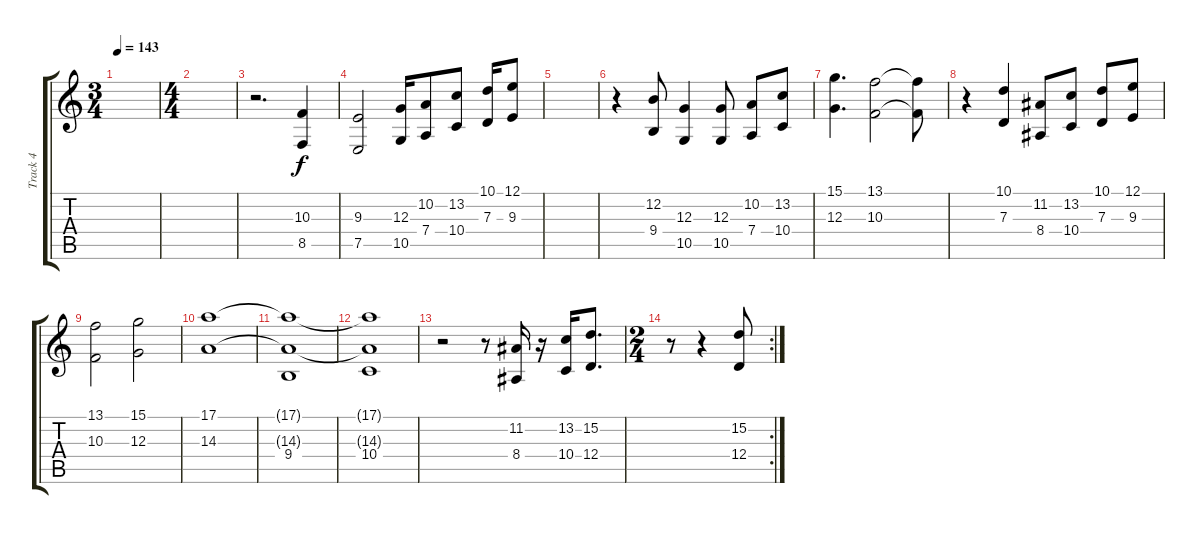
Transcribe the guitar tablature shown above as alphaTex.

\track ("Track 4" "Track 4") {instrument brasssection}
\staff {score tabs}
\tuning (E4 B3 G3 D3 A2 E2) {hide}
\ts (3 4)
\tempo 143
\clef g2
\ks c
|
\ts (4 4)
|
r.2{d} (10.3 8.5).4 |
(9.3 7.5).2 (12.3 10.5).16 (10.2 7.4).8 (13.2 10.4).8 (10.1 7.3).16 (12.1 9.3).8 |
|
r.4 (12.2 9.4).8 (12.3 10.5).4 (12.3 10.5).8 (10.2 7.4).8 (13.2 10.4).8 |
(15.1 12.3).4{d} (13.1 10.3).2 (13.1{t} 10.3{t}).8 |
r.4 (10.1 7.3).4 (11.2 8.4).8 (13.2 10.4).8 (10.1 7.3).8 (12.1 9.3).8 |
(13.1 10.3).2 (15.1 12.3).2 |
(17.1 14.3).1 |
(17.1{t} 14.3{t} 9.4).1 |
(17.1{t} 14.3{t} 10.4).1 |
r.2 r.8 (11.2 8.4).16 r.16 (13.2 10.4).16 (15.2 12.4).8{d} |
\rc 2
\ts (2 4)
r.8 r.4 (15.2 12.4).8
